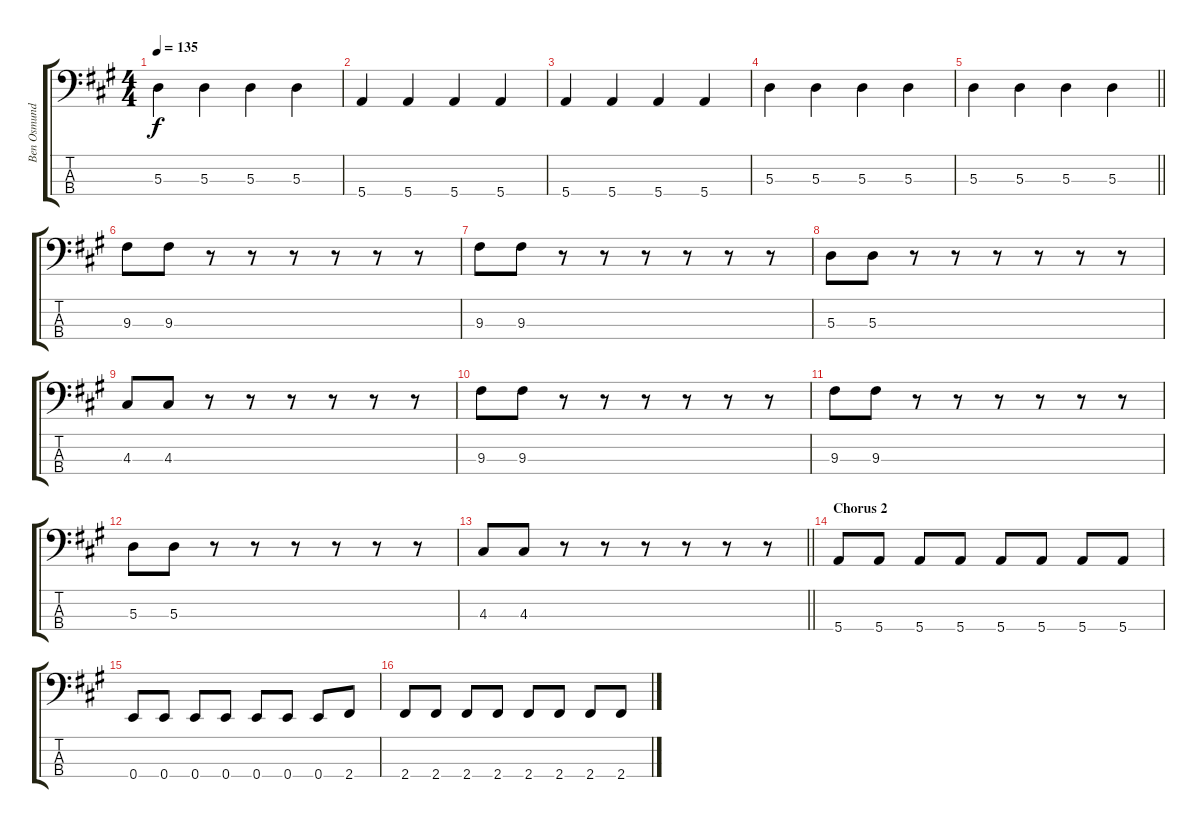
\track ("Ben Osmundson - Bass" "Ben Osmund") {instrument electricbassfinger}
\staff {score tabs}
\tuning (G2 D2 A1 E1) {hide}
\ts (4 4)
\tempo 135
\clef f4
\ks a
5.3.4{dy f} 5.3.4 5.3.4 5.3.4 |
5.4.4 5.4.4 5.4.4 5.4.4 |
5.4.4 5.4.4 5.4.4 5.4.4 |
5.3.4 5.3.4 5.3.4 5.3.4 |
\barLineRight lightlight
5.3.4 5.3.4 5.3.4 5.3.4 |
9.3.8 9.3.8 r.8 r.8 r.8 r.8 r.8 r.8 |
9.3.8 9.3.8 r.8 r.8 r.8 r.8 r.8 r.8 |
5.3.8 5.3.8 r.8 r.8 r.8 r.8 r.8 r.8 |
4.3.8 4.3.8 r.8 r.8 r.8 r.8 r.8 r.8 |
9.3.8 9.3.8 r.8 r.8 r.8 r.8 r.8 r.8 |
9.3.8 9.3.8 r.8 r.8 r.8 r.8 r.8 r.8 |
5.3.8 5.3.8 r.8 r.8 r.8 r.8 r.8 r.8 |
\barLineRight lightlight
4.3.8 4.3.8 r.8 r.8 r.8 r.8 r.8 r.8 |
\section ("" "Chorus 2")
5.4.8 5.4.8 5.4.8 5.4.8 5.4.8 5.4.8 5.4.8 5.4.8 |
0.4.8 0.4.8 0.4.8 0.4.8 0.4.8 0.4.8 0.4.8 2.4.8 |
2.4.8 2.4.8 2.4.8 2.4.8 2.4.8 2.4.8 2.4.8 2.4.8
